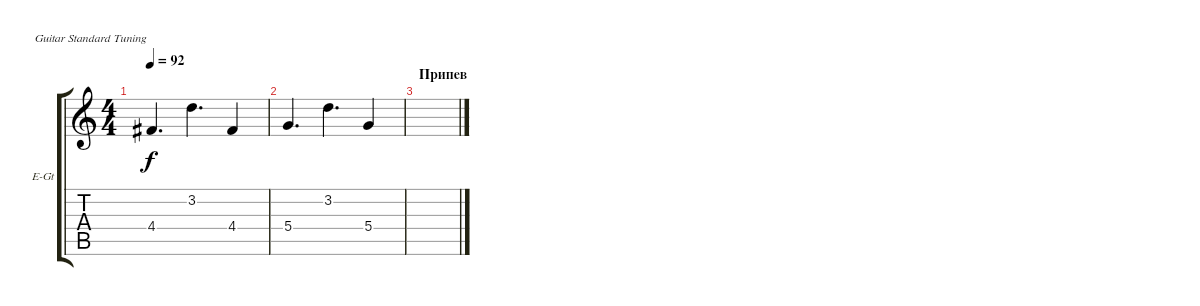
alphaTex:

\defaultSystemsLayout 4
\bracketExtendMode groupsimilarinstruments
\firstSystemTrackNameOrientation horizontal
\otherSystemsTrackNameOrientation horizontal
\track ("Г. Каспарян (Vibrato Marshall)" "E-Gt") {instrument electricguitarclean}
\staff {score tabs}
\tuning (E4 B3 G3 D3 A2 E2)
\ts (4 4)
\tempo 92
\clef g2
\scale
0.333333
\ks c
4.4.4{d dy f} 3.2.4{d} 4.4.4 |
\scale
0.333333 5.4.4{d} 3.2.4{d} 5.4.4 |
\section ("" "Припев")
\scale
0.333333 |
\scale
0.333333 |
\scale
0.333333 |
\scale
0.333333 |
\scale
0.333333 |
\scale
0.333333 |
\scale
0.333333 |
\scale
0.333333 |
\scale
0.333333 |
\scale
0.333333 |
\scale
0.333333 |
\scale
0.333333 |
\scale
0.333333 |
\scale
0.333333
